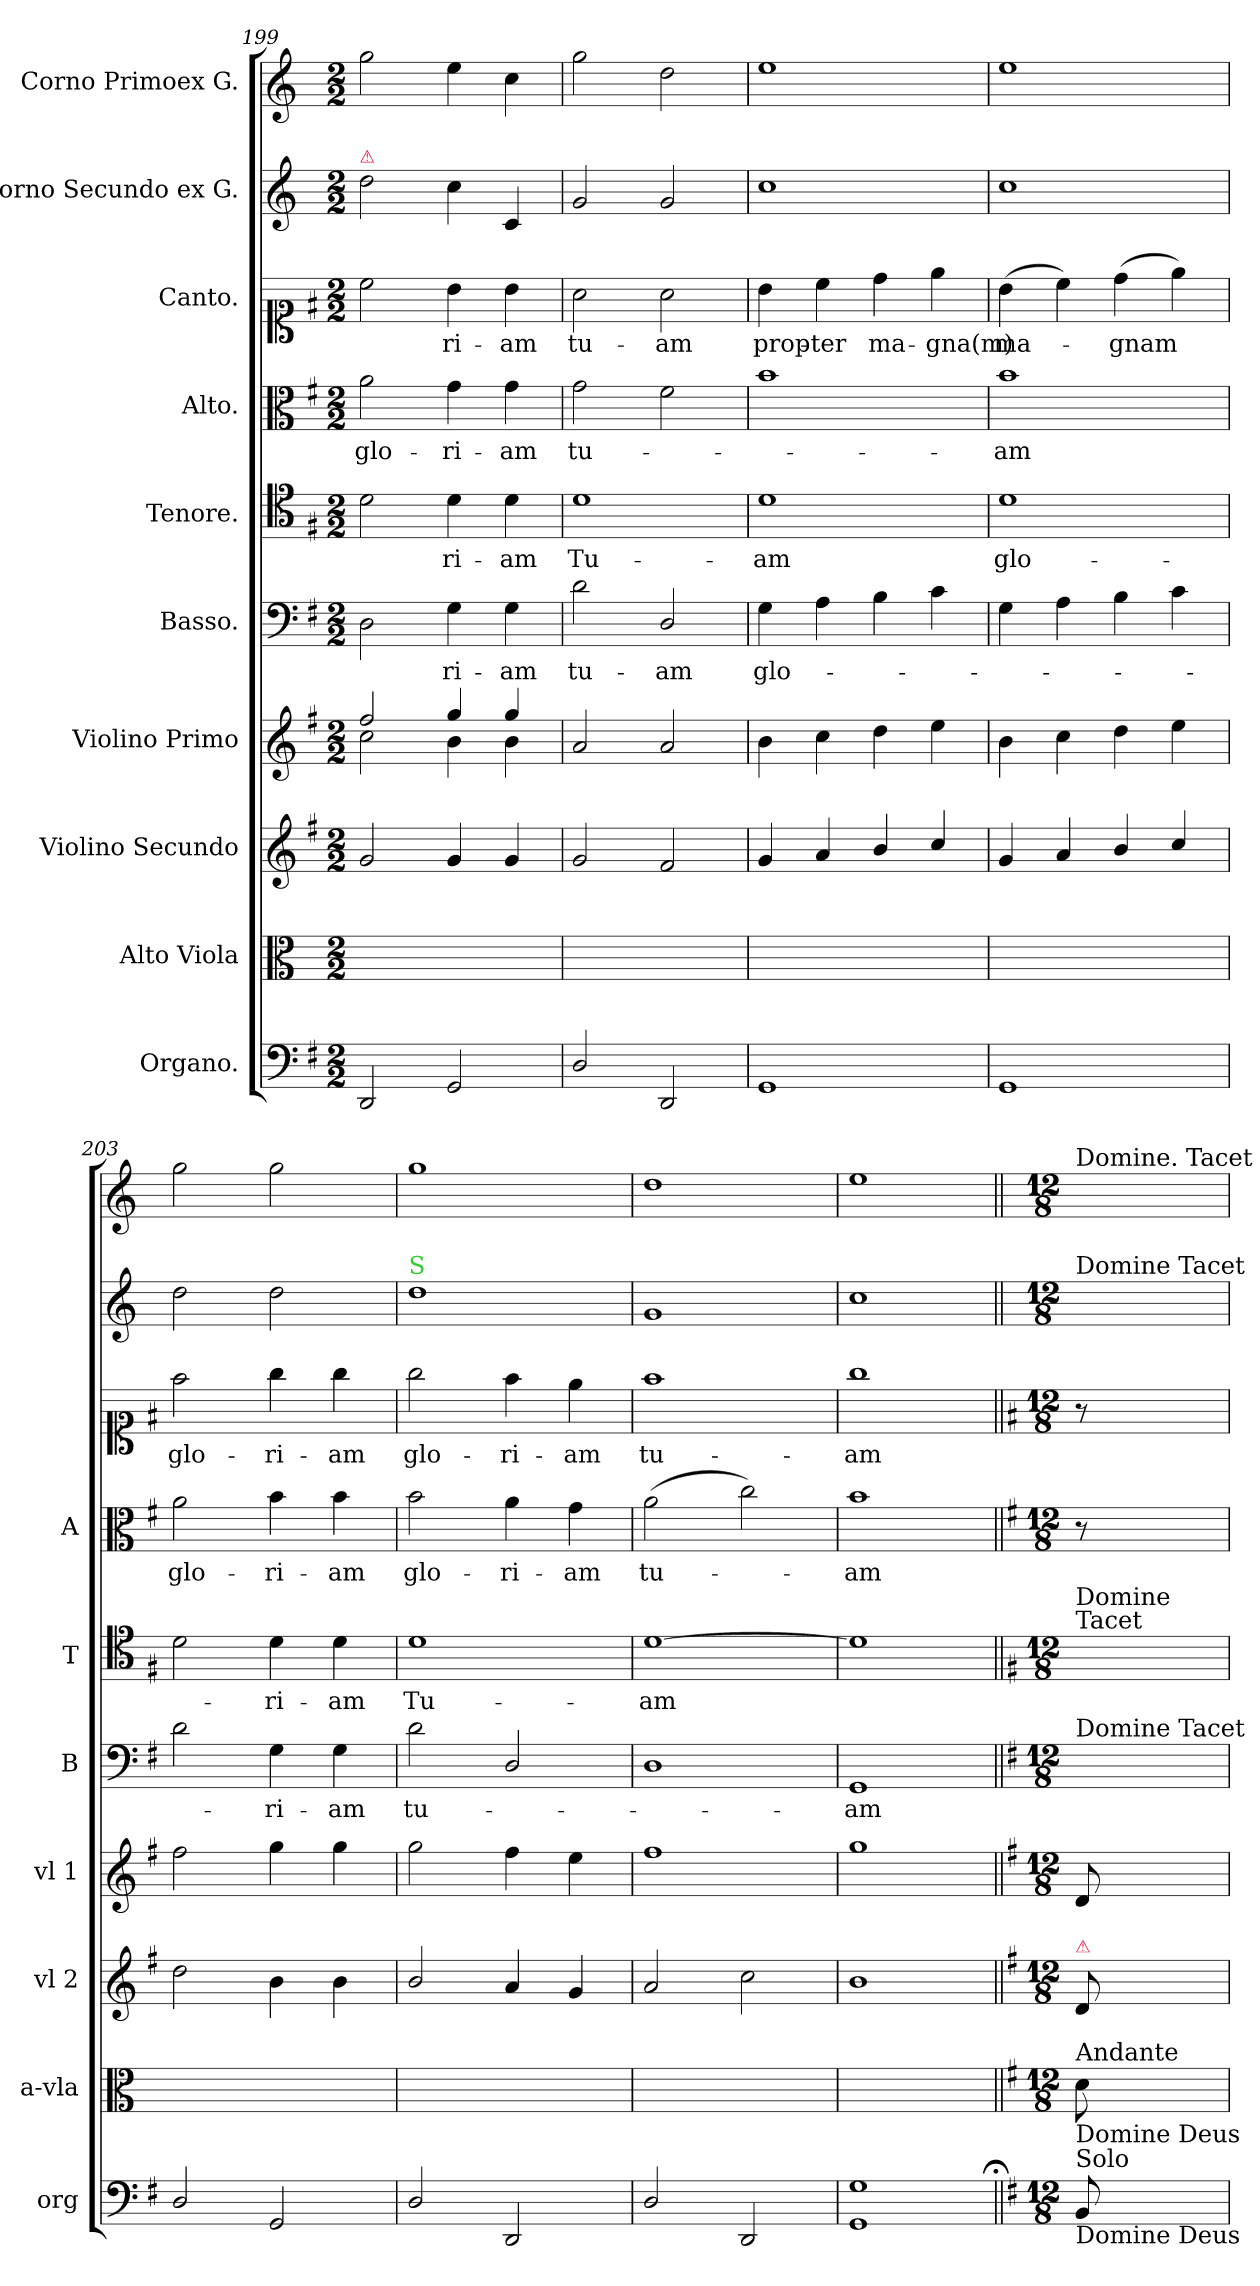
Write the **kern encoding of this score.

**kern	**kern	**kern	**kern	**kern	**text	**kern	**text	**kern	**text	**kern	**text	**kern	**kern
*part10	*part9	*part8	*part7	*part6	*part6	*part5	*part5	*part4	*part4	*part3	*part3	*part2	*part1
*staff10	*staff9	*staff8	*staff7	*staff6	*staff6	*staff5	*staff5	*staff4	*staff4	*staff3	*staff3	*staff2	*staff1
*I"Organo.	*I"Alto Viola	*I"Violino Secundo	*I"Violino Primo	*I"Basso.	*	*I"Tenore.	*	*I"Alto.	*	*I"Canto.	*	*I"Corno Secundo ex G.	*I"Corno Primoex G.
*I'org	*I'a-vla	*I'vl 2	*I'vl 1	*I'B	*	*I'T	*	*I'A	*	*	*	*	*
*clefF4	*clefC3	*clefG2	*clefG2	*clefF4	*	*clefC4	*	*clefC3	*	*clefC1	*	*clefG2	*clefG2
*	*	*	*	*	*	*	*	*	*	*	*	*ITrd3c5	*ITrd3c5
*k[f#]	*k[]	*k[f#]	*k[f#]	*k[f#]	*	*k[f#]	*	*k[f#]	*	*k[f#]	*	*k[f#]	*k[f#]
*M2/2	*M2/2	*M2/2	*M2/2	*M2/2	*	*M2/2	*	*M2/2	*	*M2/2	*	*M2/2	*M2/2
=199	=199	=199	=199	=199	=199	=199	=199	=199	=199	=199	=199	=199	=199
*	*	*	*^	*	*	*	*	*	*	*	*	*	*
!	!	!	!	!	!	!	!	!	!	!	!	!	!LO:TX:a:color=crimson:t=⚠	!
2DD/	1ryy	2g/	2ff#/	2cc\	2D\	.	2d\	.	2a\	glo-	2cc\	.	2a\	2dd\
2GG/	.	4g/	4gg/	4b\	4G\	-ri-	4d\	-ri-	4g\	-ri-	4b\	-ri-	4g\	4b\
.	.	4g/	4gg/	4b\	4G\	-am	4d\	-am	4g\	-am	4b\	-am	4G/	4g\
*	*	*	*v	*v	*	*	*	*	*	*	*	*	*	*
=200	=200	=200	=200	=200	=200	=200	=200	=200	=200	=200	=200	=200	=200
2D/	1ryy	2g/	2a/	2d\	tu-	1d	Tu-	2g\	tu-	2a\	tu-	2d/	2dd\
2DD/	.	2f#/	2a/	2D/	-am	.	.	2f#\	.	2a\	-am	2d/	2a\
=201	=201	=201	=201	=201	=201	=201	=201	=201	=201	=201	=201	=201	=201
1GG	1ryy	4g/	4b\	4G\	glo-	1d	-am	1b	.	4b\	prop-	1g	1b
.	.	4a/	4cc\	4A\	.	.	.	.	.	4cc\	-ter	.	.
.	.	4b/	4dd\	4B\	.	.	.	.	.	4dd\	ma-	.	.
.	.	4cc/	4ee\	4c\	.	.	.	.	.	4ee\	-gna(m)	.	.
=202	=202	=202	=202	=202	=202	=202	=202	=202	=202	=202	=202	=202	=202
1GG	1ryy	4g/	4b\	4G\	.	1d	glo-	1b	-am	(4b\	ma-	1g	1b
.	.	4a/	4cc\	4A\	.	.	.	.	.	4cc\)	.	.	.
.	.	4b/	4dd\	4B\	.	.	.	.	.	(4dd\	-gnam	.	.
.	.	4cc/	4ee\	4c\	.	.	.	.	.	4ee\)	.	.	.
=203	=203	=203	=203	=203	=203	=203	=203	=203	=203	=203	=203	=203	=203
2D/	1ryy	2dd\	2ff#\	2d\	.	2d\	.	2a\	glo-	2ff#\	glo-	2a\	2dd\
2GG/	.	4b\	4gg\	4G\	-ri-	4d\	-ri-	4b\	-ri-	4gg\	-ri-	2a\	2dd\
.	.	4b\	4gg\	4G\	-am	4d\	-am	4b\	-am	4gg\	-am	.	.
=204	=204	=204	=204	=204	=204	=204	=204	=204	=204	=204	=204	=204	=204
!	!	!	!	!	!	!	!	!	!	!	!	!LO:TX:a:color=limegreen:t=S	!
!	!	!	!	!	!	!	!	!	!LO:LY:i	!	!LO:LY:i	!	!
2D/	1ryy	2b/	2gg\	2d\	tu-	1d	Tu-	2b\	glo-	2gg\	glo-	1a	1dd
!	!	!	!	!	!	!	!	!	!LO:LY:i	!	!LO:LY:i	!	!
2DD/	.	4a/	4ff#\	2D/	.	.	.	4a\	-ri-	4ff#\	-ri-	.	.
!	!	!	!	!	!	!	!	!	!LO:LY:i	!	!LO:LY:i	!	!
.	.	4g/	4ee\	.	.	.	.	4g\	-am	4ee\	-am	.	.
=205	=205	=205	=205	=205	=205	=205	=205	=205	=205	=205	=205	=205	=205
2D/	1ryy	2a/	1ff#	1D	.	[1d	-am	(2a\	tu-	1ff#	tu-	1d	1a
2DD/	.	2cc\	.	.	.	.	.	2cc\)	.	.	.	.	.
=206	=206	=206	=206	=206	=206	=206	=206	=206	=206	=206	=206	=206	=206
1GG 1G	1ryy	1b	1gg	1GG	-am	1d]	.	1b	-am	1gg	-am	1g	1b
=207||;	=207||	=207||	=207||	=207||	=207||	=207||	=207||	=207||	=207||	=207||	=207||	=207||	=207||
*k[f#]	*k[f#]	*k[f#]	*k[f#]	*k[f#]	*	*k[f#]	*	*k[f#]	*	*k[f#]	*	*	*
*M12/8	*M12/8	*M12/8	*M12/8	*M12/8	*	*M12/8	*	*M12/8	*	*M12/8	*	*M12/8	*M12/8
!	!	!	!	!	!	!	!	!	!	!	!	!	!LO:TX:a:t=Domine. Tacet
!	!	!	!	!	!	!	!	!	!	!	!	!LO:TX:a:t=Domine Tacet	!
!	!	!	!	!	!	!LO:TX:a:t=Domine\nTacet	!	!	!	!	!	!	!
!	!	!	!	!LO:TX:a:t=Domine Tacet	!	!	!	!	!	!	!	!	!
!	!	!LO:TX:a:color=crimson:t=⚠	!	!	!	!	!	!	!	!	!	!	!
!	!LO:TX:b:t=Domine Deus	!	!	!	!	!	!	!	!	!	!	!	!
!	!LO:TX:a:t=Andante	!	!	!	!	!	!	!	!	!	!	!	!
!LO:TX:a:t=Solo	!	!	!	!	!	!	!	!	!	!	!	!	!
!LO:TX:b:t=Domine Deus	!	!	!	!	!	!	!	!	!	!	!	!	!
8BB/	8d\	8d/	8d/	8ryy	.	8ryy	.	8r	.	8r	.	8ryy	8ryy
=	=	=	=	=	=	=	=	=	=	=	=	=	=
*-	*-	*-	*-	*-	*-	*-	*-	*-	*-	*-	*-	*-	*-
